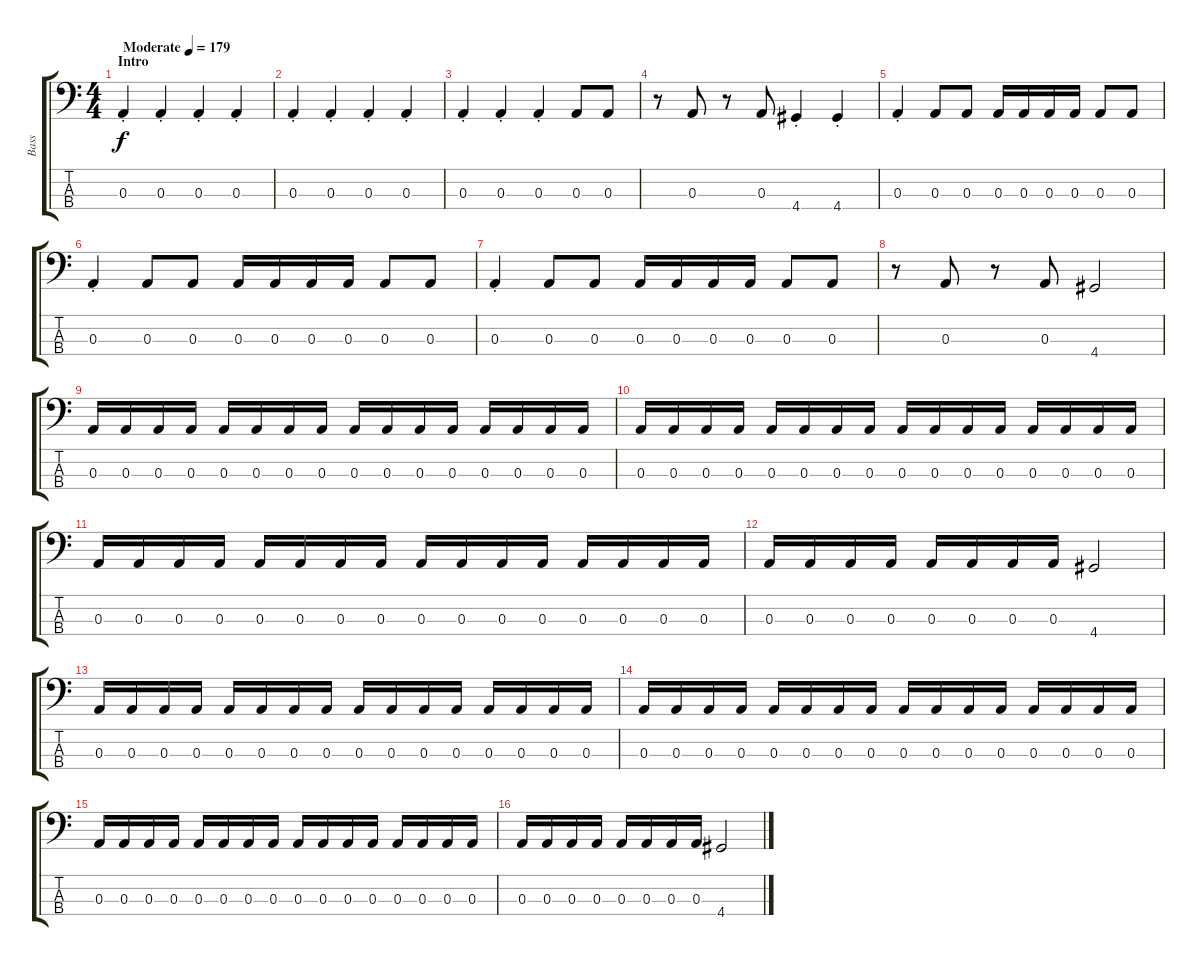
\track ("Bass" "Bass") {instrument electricbasspick}
\staff {score tabs}
\tuning (G2 D2 A1 E1) {hide}
\ts (4 4)
\section ("" "Intro")
\tempo (179 "Moderate")
\clef f4
\ks c
0.3{st}.4{dy f instrument electricbasspick} 0.3{st}.4 0.3{st}.4 0.3{st}.4 |
0.3{st}.4 0.3{st}.4 0.3{st}.4 0.3{st}.4 |
0.3{st}.4 0.3{st}.4 0.3{st}.4 0.3.8 0.3.8 |
r.8 0.3.8 r.8 0.3.8 4.4{st}.4 4.4{st}.4 |
0.3{st}.4 0.3.8 0.3.8 0.3.16 0.3.16 0.3.16 0.3.16 0.3.8 0.3.8 |
0.3{st}.4 0.3.8 0.3.8 0.3.16 0.3.16 0.3.16 0.3.16 0.3.8 0.3.8 |
0.3{st}.4 0.3.8 0.3.8 0.3.16 0.3.16 0.3.16 0.3.16 0.3.8 0.3.8 |
r.8 0.3.8 r.8 0.3.8 4.4.2 |
0.3.16 0.3.16 0.3.16 0.3.16 0.3.16 0.3.16 0.3.16 0.3.16 0.3.16 0.3.16 0.3.16 0.3.16 0.3.16 0.3.16 0.3.16 0.3.16 |
0.3.16 0.3.16 0.3.16 0.3.16 0.3.16 0.3.16 0.3.16 0.3.16 0.3.16 0.3.16 0.3.16 0.3.16 0.3.16 0.3.16 0.3.16 0.3.16 |
0.3.16 0.3.16 0.3.16 0.3.16 0.3.16 0.3.16 0.3.16 0.3.16 0.3.16 0.3.16 0.3.16 0.3.16 0.3.16 0.3.16 0.3.16 0.3.16 |
0.3.16 0.3.16 0.3.16 0.3.16 0.3.16 0.3.16 0.3.16 0.3.16 4.4.2 |
0.3.16 0.3.16 0.3.16 0.3.16 0.3.16 0.3.16 0.3.16 0.3.16 0.3.16 0.3.16 0.3.16 0.3.16 0.3.16 0.3.16 0.3.16 0.3.16 |
0.3.16 0.3.16 0.3.16 0.3.16 0.3.16 0.3.16 0.3.16 0.3.16 0.3.16 0.3.16 0.3.16 0.3.16 0.3.16 0.3.16 0.3.16 0.3.16 |
0.3.16 0.3.16 0.3.16 0.3.16 0.3.16 0.3.16 0.3.16 0.3.16 0.3.16 0.3.16 0.3.16 0.3.16 0.3.16 0.3.16 0.3.16 0.3.16 |
0.3.16 0.3.16 0.3.16 0.3.16 0.3.16 0.3.16 0.3.16 0.3.16 4.4.2
